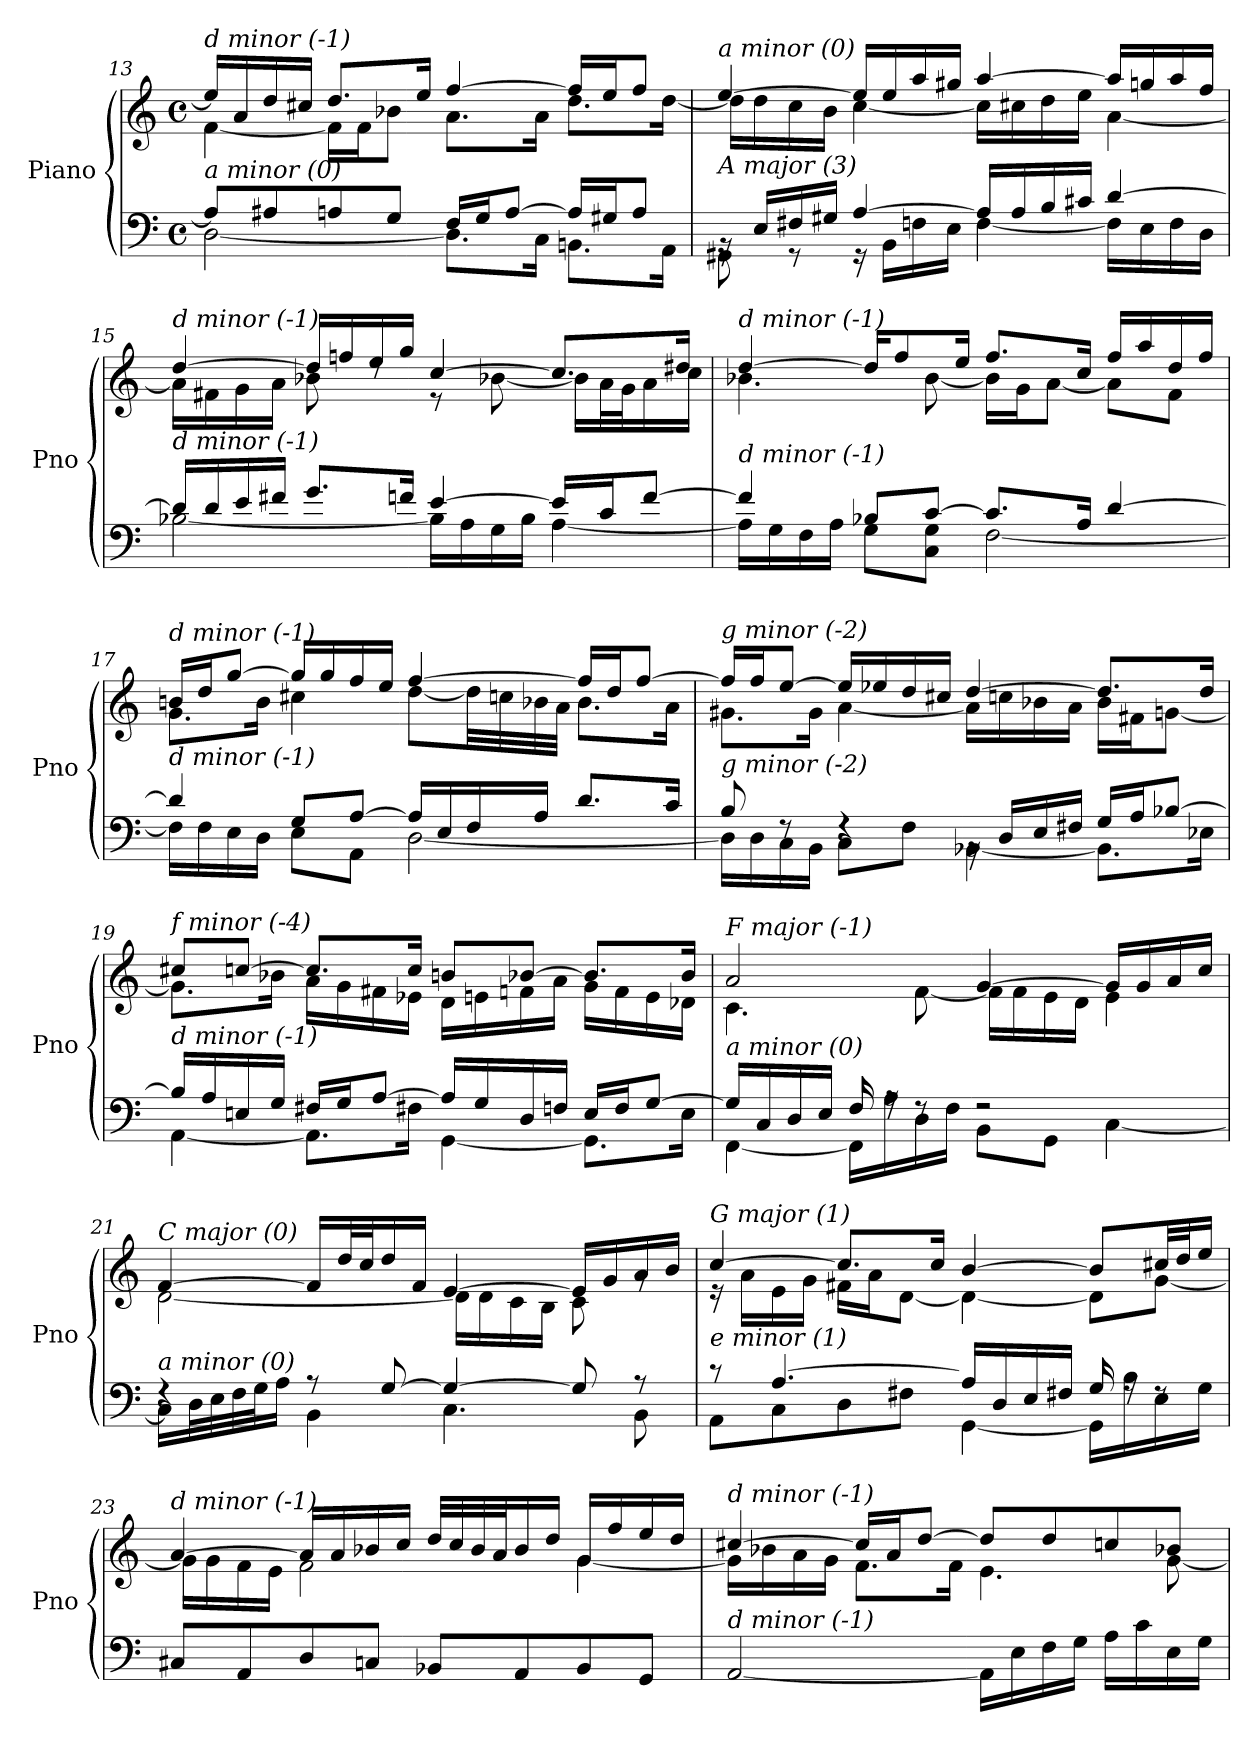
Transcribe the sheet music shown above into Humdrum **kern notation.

**kern	**kern
*part1	*part1
*staff2	*staff1
*I"Piano	*
*I'Pno	*
*clefF4	*clefG2
*k[]	*k[]
*M4/4	*M4/4
*met(c)	*met(c)
=13	=13
*^	*^
!	!	!LO:TX:i:t=d minor (-1)	!
!LO:TX:i:t=a minor (0)	!	!	!
8A/L]	[2D\	16ee/LL]	[4f\
.	.	16a/	.
8A#Xi/	.	16dd/	.
.	.	16cc#X/JJ	.
8A/	.	8.dd/L	16f\LL]
.	.	.	16f\J
8G/J	.	.	8b-X\J
.	.	16ee/Jk	.
16F/LL	8.D\L]	[4ff/	8.a\L
16G/J	.	.	.
[8A/J	.	.	.
.	16C\Jk	.	16a\Jk
16A/LL]	8.BBn\L	16ff/LL]	8.dd\L
16G#X/J	.	16ee/J	.
8A/J	.	8ff/J	.
.	16AA\Jk	.	[16dd\Jk
!!LO:LB:g=z	!!
=14	=14	=14	=14
!	!	!LO:TX:i:t=a minor (0)	!
!LO:TX:i:t=A major (3)	!	!	!
16rBB	8GG#X\	[4ee/	16dd\LL]
16E/LL	.	.	16dd\
16F#X/	8r	.	16cc\
16G#X/JJ	.	.	16b\JJ
[4A/	16r	16ee/LL]	[4cc\
.	16BB\LL	16ee/	.
.	16Fn\	16aa/	.
.	16E\JJ	16gg#X/JJ	.
16A/LL]	[4F\	[4aa/	16cc\LL]
16A/	.	.	16cc#X\
16B/	.	.	16dd\
16c#X/JJ	.	.	16ee\JJ
[4d/	16F\LL]	16aa/LL]	[4a\
.	16E\	16ggn/	.
.	16F\	16aa/	.
.	16D\JJ	16ff/JJ	.
=15	=15	=15	=15
!	!	!LO:TX:i:t=d minor (-1)	!
!LO:TX:i:t=d minor (-1)	!	!	!
16d/LL]	[2B-X\	[4dd/	16a\LL]
16d/	.	.	16f#X\
16e/	.	.	16g\
16f#X/JJ	.	.	16a\JJ
8.g/L	.	16dd/LL]	8b-X\
.	.	16ffn/	.
.	.	16ee/	8rdd
16fn/Jk	.	16gg/JJ	.
[4e/	16B-\LL]	[4cc/	8r
.	16A\	.	.
.	16G\	.	[8b-X\
.	16B-\JJ	.	.
16e/LL]	[4A\	8.cc/L]	16b-\LL]
16c/J	.	.	32a\L
.	.	.	32g\J
[8f/J	.	.	16a\
.	.	16dd#Xi/Jk	16cc\JJ
!!LO:LB:g=z	!!
=16	=16	=16	=16
!	!	!LO:TX:i:t=d minor (-1)	!
!LO:TX:i:t=d minor (-1)	!	!	!
4f/]	16A\LL]	[4dd/	4.b-X\
.	16G\	.	.
.	16F\	.	.
.	16A\JJ	.	.
8B-X/L	8G\L	16dd/KL]	.
.	.	8ff/	.
[8c/J	8C\ 8G\J	.	[8b-\
.	.	16ee/Jk	.
8.c/L]	[2F\	8.ff/L	16b-\LL]
.	.	.	16g\J
.	.	.	[8a\J
16A/Jk	.	16cc/Jk	.
[4d/	.	16ff/LL	8a\L]
.	.	16aa/	.
.	.	16dd/	8f\J
.	.	16ff/JJ	.
=17	=17	=17	=17
!	!	!LO:TX:i:t=d minor (-1)	!
!LO:TX:i:t=d minor (-1)	!	!	!
4d/]	16F\LL]	16bn/LL	8.g\L
.	16F\	16dd/J	.
.	16E\	[8gg/J	.
.	16D\JJ	.	16b\Jk
8G/L	8E\L	16gg/LL]	4cc#X\
.	.	16gg/	.
[8A/J	8AA\J	16ff/	.
.	.	16ee/JJ	.
16A/LL]	[2D\	[4ff/	[8dd\L
16E/	.	.	.
16F/	.	.	32dd\LL]
.	.	.	32ccn\
16A/JJ	.	.	32b-X\
.	.	.	32a\JJJ
8.d/L	.	16ff/LL]	8.b-\L
.	.	16dd/J	.
.	.	[8ff/J	.
16c/Jk	.	.	16a\Jk
!!LO:LB:g=z	!!
=18	=18	=18	=18
!	!	!LO:TX:i:t=g minor (-2)	!
!LO:TX:i:t=g minor (-2)	!	!	!
8B/	16D\LL]	16ff/LL]	8.g#X\L
.	16D\	16ff/J	.
8rF	16C\	[8ee/J	.
.	16BB\JJ	.	16g#\Jk
4rF	8C\L	16ee/LL]	[4a\
.	.	16ee-X/	.
.	8F\J	16dd/	.
.	.	16cc#X/JJ	.
16rBB	[4BB-X\	[4dd/	16a\LL]
16D/LL	.	.	16ccn\
16E/	.	.	16b-X\
16F#X/JJ	.	.	16a\JJ
16G/LL	8.BB-\L]	8.dd/L]	16b-\LL
16A/J	.	.	16f#X\J
[8B-X/J	.	.	[8gn\J
.	16E-X\Jk	16dd/Jk	.
=19	=19	=19	=19
!	!	!LO:TX:i:t=f minor (-4)	!
!LO:TX:i:t=d minor (-1)	!	!	!
16B-/LL]	[4AA\	8cc#X/L	8.g\L]
16A/	.	.	.
16En/	.	[8ccn/J	.
16G/JJ	.	.	16b-X\Jk
16F#X/LL	8.AA\L]	8.cc/L]	16a\LL
16G/J	.	.	16g\
[8A/J	.	.	16f#X\
.	16F#X\Jk	16cc/Jk	16e-X\JJ
16A/LL]	[4GG\	8bn/L	16d\LL
16G/	.	.	16en\
16D/	.	[8b-X/J	16fn\
16Fn/JJ	.	.	16a\JJ
16E/LL	8.GG\L]	8.b-/L]	16g\LL
16F/J	.	.	16f\
[8G/J	.	.	16e\
.	16E\Jk	16b-/Jk	16d-X\JJ
!!LO:LB:g=z	!!
=20	=20	=20	=20
!	!	!LO:TX:i:t=F major (-1)	!
!LO:TX:i:t=a minor (0)	!	!	!
16G/LL]	[4FF\	2a/	4.c\
16C/	.	.	.
16D/	.	.	.
16E/JJ	.	.	.
16F/	16FF\LL]	.	.
16rA	16A\	.	.
8rF	16D\	.	[8f\
.	16F\JJ	.	.
2r	8BB\L	[4g/	16f\LL]
.	.	.	16f\
.	8GG\J	.	16e\
.	.	.	16d\JJ
.	[4C\	16g/LL]	4e\
.	.	16g/	.
.	.	16a/	.
.	.	16cc/JJ	.
=21	=21	=21	=21
!	!	!LO:TX:i:t=C major (0)	!
!LO:TX:i:t=a minor (0)	!	!	!
4rF	16C\LL]	[4f/	[2d\
.	32D\L	.	.
.	32E\	.	.
.	32F\	.	.
.	32G\J	.	.
.	16A\JJ	.	.
8r	4BB\	16f/LL]	.
.	.	32dd/L	.
.	.	32cc/J	.
[8G/	.	16dd/	.
.	.	16f/JJ	.
4G/_	4.C\	[4e/	16d\LL]
.	.	.	16d\
.	.	.	16c\
.	.	.	16B\JJ
8G/]	.	16e/LL]	8c\
.	.	16g/	.
8r	8BB\	16a/	8rg
.	.	16b/JJ	.
!!LO:PB:g=z	!!
=22	=22	=22	=22
!	!	!LO:TX:i:t=G major (1)	!
!LO:TX:i:t=e minor (1)	!	!	!
8r	8AA\L	[4cc/	16r
.	.	.	16a\LL
[4.A/	8C\	.	16e\
.	.	.	16g\JJ
.	8D\	8.cc/L]	16f#X\LL
.	.	.	16a\J
.	8F#X\J	.	[8d\J
.	.	16cc/Jk	.
16A/LL]	[4GG\	[4b/	4d\_
16D/	.	.	.
16E/	.	.	.
16F#X/JJ	.	.	.
16G/	16GG\LL]	8b/L]	8d\L]
16rA	16B\	.	.
8rF	16E\	32cc#X/LL	[8g\J
.	.	32dd/J	.
.	16G\JJ	16ee/JJ	.
=23	=23	=23	=23
!	!	!LO:TX:i:t=d minor (-1)	!
!LO:TX:i:t=d minor (-1)	!	!	!
*v	*v	*	*
8C#X/L	[4a/	16g\LL]
.	.	16g\
8AA/	.	16f\
.	.	16e\JJ
8D/	16a/LL]	2f\
.	16a/	.
8Cn/J	16b-X/	.
.	16cc/JJ	.
8BB-X/L	32dd/LLL	.
.	32cc/	.
.	32b-/	.
.	32a/J	.
8AA/	16b-/	.
.	16dd/JJ	.
8BB-/	16g/LL	[4g\
.	16ff/	.
8GG/J	16ee/	.
.	16dd/JJ	.
!!LO:LB:g=z	!!
=24	=24	=24
!	!LO:TX:i:t=d minor (-1)	!
!LO:TX:i:t=d minor (-1)	!	!
[2AA/	[4cc#X/	16g\LL]
.	.	16b-X\
.	.	16a\
.	.	16g\JJ
.	16cc#/LL]	8.f\L
.	16a/J	.
.	[8dd/J	.
.	.	16f\Jk
16AA\LL]	8dd/L]	4.e\
16E\	.	.
16F\	8dd/	.
16G\JJ	.	.
16A\LL	8ccn/	.
16c\	.	.
16E\	8b-X/J	[8g\
16G\JJ	.	.
*	*v	*v
=	=
*-	*-
